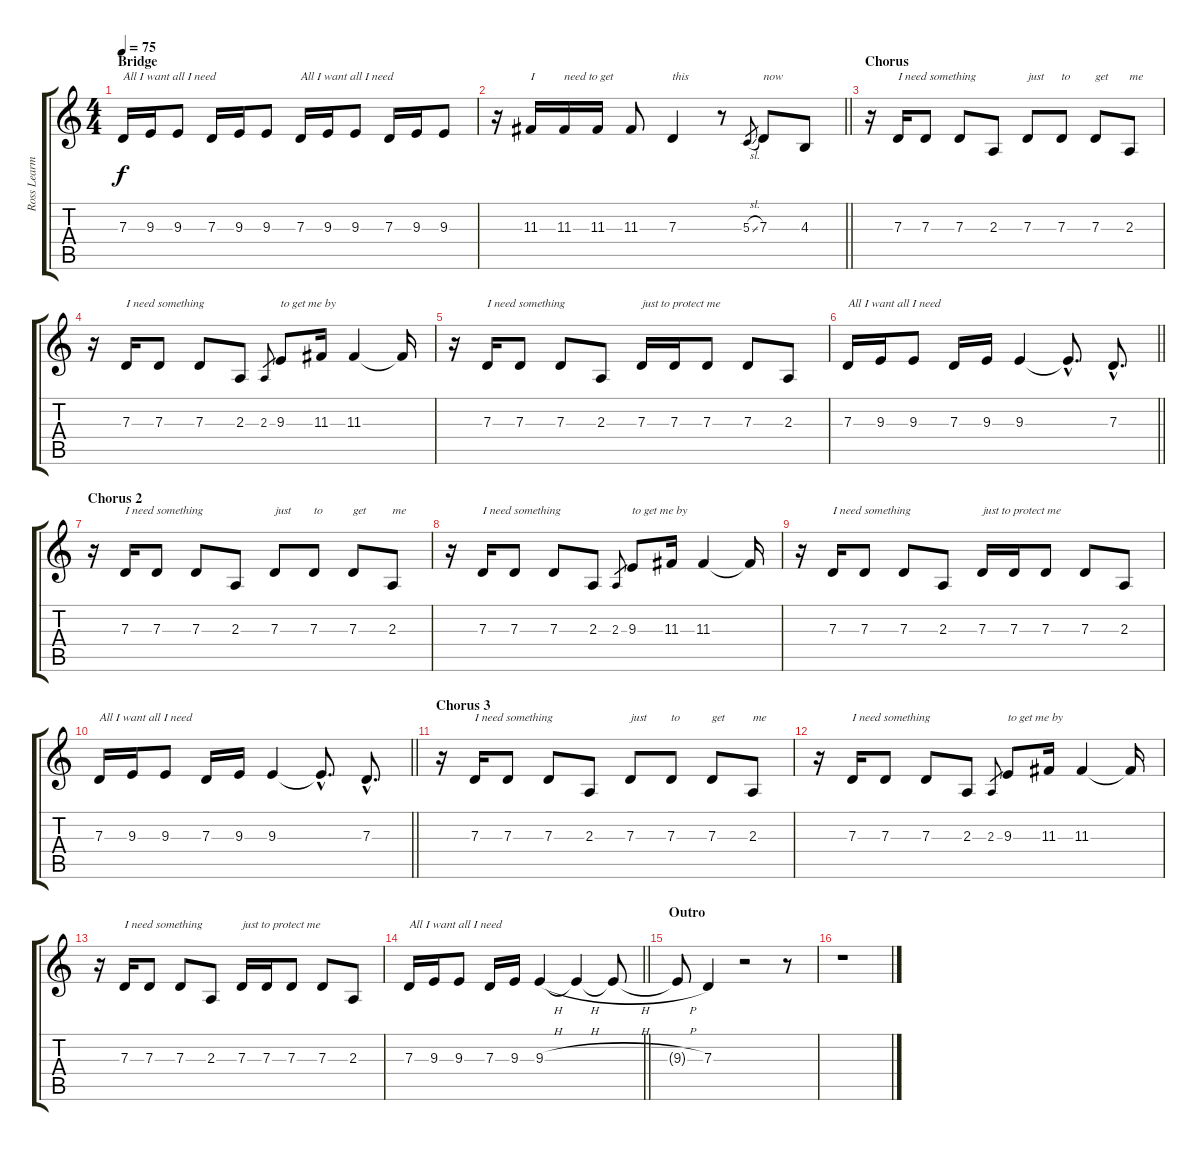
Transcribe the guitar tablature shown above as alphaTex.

\track ("Ross Learmonth (Vocals)" "Ross Learm") {instrument violin}
\staff {score tabs}
\tuning (E4 B3 G3 D3 A2 E2) {hide}
\ts (4 4)
\section ("" "Bridge")
\tempo 75
\clef g2
\ks c
7.3.16{txt "All I want all I need" dy f} 9.3.16 9.3.8 7.3.16 9.3.16 9.3.8 7.3.16{txt "All I want all I need"} 9.3.16 9.3.8 7.3.16 9.3.16 9.3.8 |
\barLineRight lightlight
r.16 11.3.16{txt "I"} 11.3.16{txt "need to get"} 11.3.16 11.3.8 7.3.4{txt "this"} r.8 5.3{sl}.8{gr} 7.3.8{txt "now"} 4.3.8 |
\section ("" "Chorus")
r.16 7.3.16{txt "I need something"} 7.3.8 7.3.8 2.3.8 7.3.8{txt "just"} 7.3.8{txt "to"} 7.3.8{txt "get"} 2.3.8{txt "me"} |
r.16 7.3.16{txt "I need something"} 7.3.8 7.3.8 2.3.8 2.3.8{gr} 9.3.8{txt "to get me by"} 11.3.16 11.3.4 11.3{t}.16 |
r.16 7.3.16{txt "I need something"} 7.3.8 7.3.8 2.3.8 7.3.16{txt "just to protect me"} 7.3.16 7.3.8 7.3.8 2.3.8 |
\barLineRight lightlight
7.3.16{txt "All I want all I need"} 9.3.16 9.3.8 7.3.16 9.3.16 9.3.4 9.3{hac t}.8{d} 7.3{hac}.8{d} |
\section ("" "Chorus 2")
r.16 7.3.16{txt "I need something"} 7.3.8 7.3.8 2.3.8 7.3.8{txt "just"} 7.3.8{txt "to"} 7.3.8{txt "get"} 2.3.8{txt "me"} |
r.16 7.3.16{txt "I need something"} 7.3.8 7.3.8 2.3.8 2.3.8{gr} 9.3.8{txt "to get me by"} 11.3.16 11.3.4 11.3{t}.16 |
r.16 7.3.16{txt "I need something"} 7.3.8 7.3.8 2.3.8 7.3.16{txt "just to protect me"} 7.3.16 7.3.8 7.3.8 2.3.8 |
\barLineRight lightlight
7.3.16{txt "All I want all I need"} 9.3.16 9.3.8 7.3.16 9.3.16 9.3.4 9.3{hac t}.8{d} 7.3{hac}.8{d} |
\section ("" "Chorus 3")
r.16 7.3.16{txt "I need something"} 7.3.8 7.3.8 2.3.8 7.3.8{txt "just"} 7.3.8{txt "to"} 7.3.8{txt "get"} 2.3.8{txt "me"} |
r.16 7.3.16{txt "I need something"} 7.3.8 7.3.8 2.3.8 2.3.8{gr} 9.3.8{txt "to get me by"} 11.3.16 11.3.4 11.3{t}.16 |
r.16 7.3.16{txt "I need something"} 7.3.8 7.3.8 2.3.8 7.3.16{txt "just to protect me"} 7.3.16 7.3.8 7.3.8 2.3.8 |
\barLineRight lightlight
7.3.16{txt "All I want all I need"} 9.3.16 9.3.8 7.3.16 9.3.16 9.3{h}.4 9.3{h t}.4 9.3{h t}.8 |
\section ("" "Outro")
9.3{h t}.8 7.3.4 r.2 r.8 |
r.1
